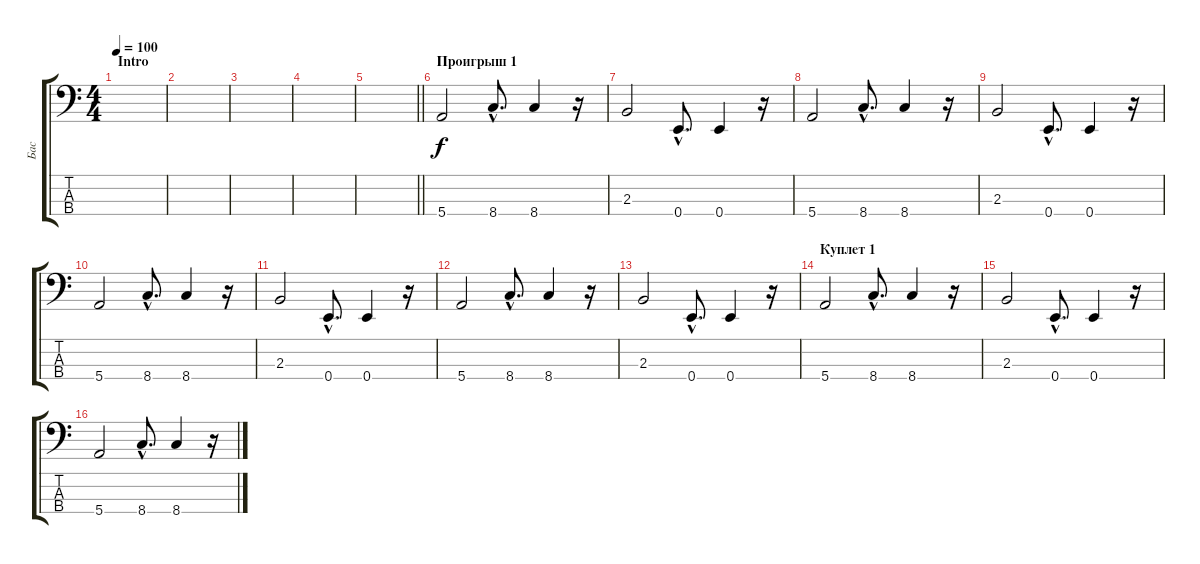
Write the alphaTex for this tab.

\track ("Бас" "Бас") {instrument electricbassfinger}
\staff {score tabs}
\tuning (G2 D2 A1 E1) {hide}
\ts (4 4)
\section ("" "Intro")
\tempo 100
\clef f4
\ks c
|
|
|
|
\barLineRight lightlight
|
\section ("" "Проигрыш 1")
5.4.2 8.4{hac}.8{d} 8.4.4 r.16 |
2.3.2 0.4{hac}.8{d} 0.4.4 r.16 |
5.4.2 8.4{hac}.8{d} 8.4.4 r.16 |
2.3.2 0.4{hac}.8{d} 0.4.4 r.16 |
5.4.2 8.4{hac}.8{d} 8.4.4 r.16 |
2.3.2 0.4{hac}.8{d} 0.4.4 r.16 |
5.4.2 8.4{hac}.8{d} 8.4.4 r.16 |
2.3.2 0.4{hac}.8{d} 0.4.4 r.16 |
\section ("" "Куплет 1")
5.4.2 8.4{hac}.8{d} 8.4.4 r.16 |
2.3.2 0.4{hac}.8{d} 0.4.4 r.16 |
5.4.2 8.4{hac}.8{d} 8.4.4 r.16
